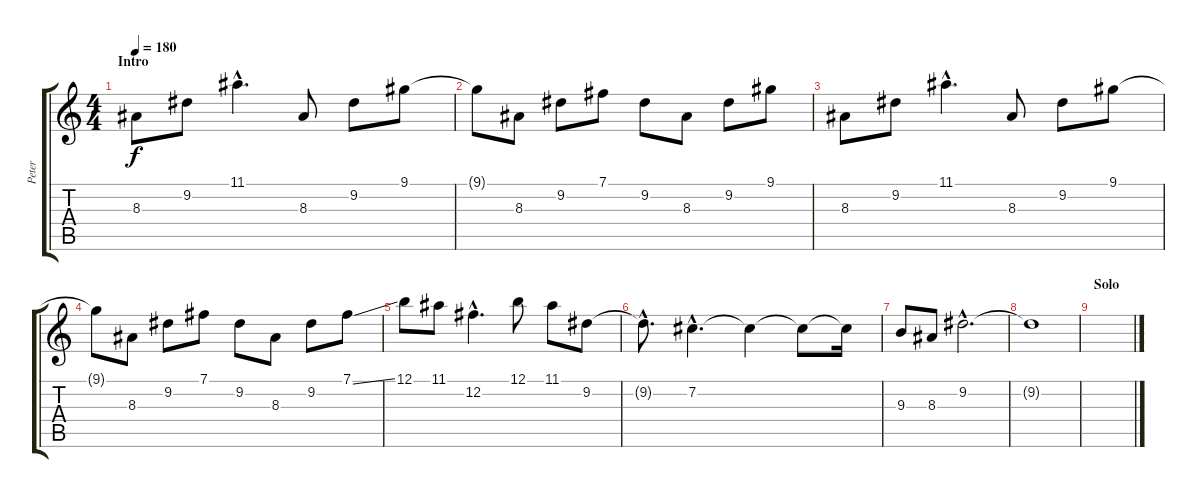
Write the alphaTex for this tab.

\track ("Peter" "Peter") {instrument distortionguitar}
\staff {score tabs}
\tuning (B3 Gb3 D3 A2 E2 B1) {hide}
\ts (4 4)
\section ("" "Intro")
\tempo 180
\clef g2
\ks c
8.3.8{dy f} 9.2.8 11.1{hac}.4{d} 8.3.8 9.2.8 9.1.8 |
9.1{t}.8 8.3.8 9.2.8 7.1.8 9.2.8 8.3.8 9.2.8 9.1.8 |
8.3.8 9.2.8 11.1{hac}.4{d} 8.3.8 9.2.8 9.1.8 |
9.1{t}.8 8.3.8 9.2.8 7.1.8 9.2.8 8.3.8 9.2.8 7.1{ss}.8 |
12.1.8 11.1.8 12.2{hac}.4{d} 12.1.8 11.1.8 9.2.8 |
9.2{hac t}.8{d} 7.2{hac}.4{d} 7.2{t}.4 7.2{t}.8 7.2{t}.16 |
9.3.8 8.3.8 9.2{hac}.2{d} |
9.2{t}.1 |
\section ("" "Solo")
